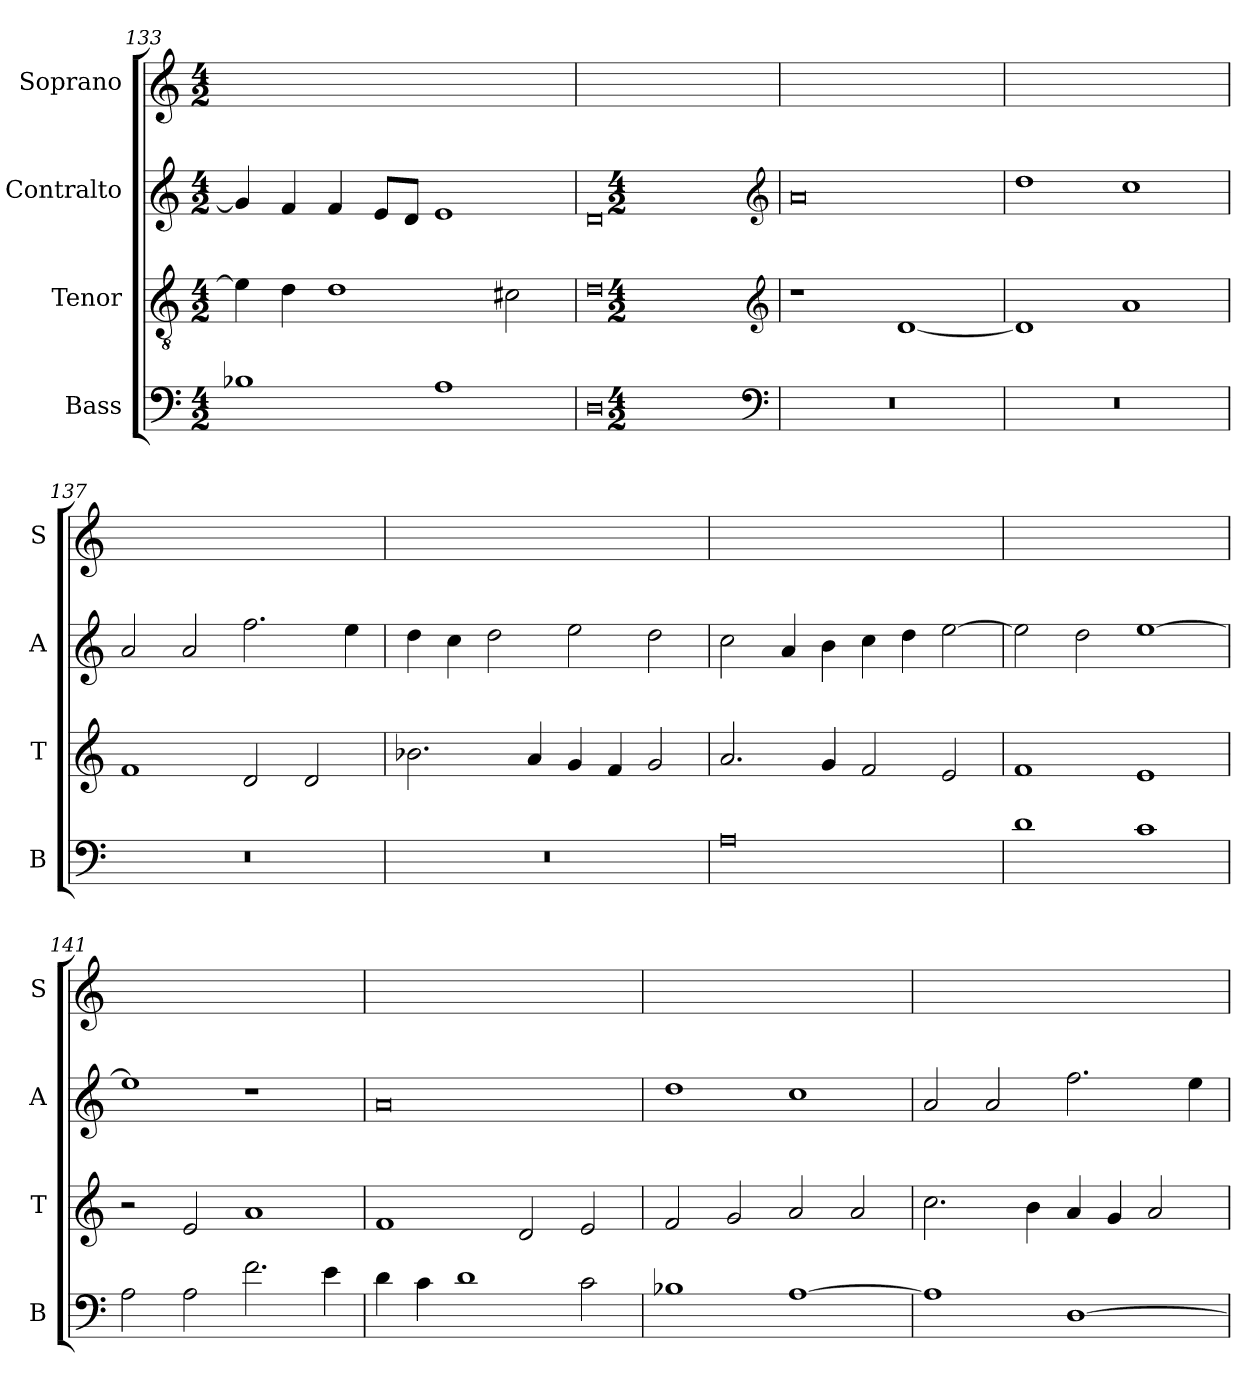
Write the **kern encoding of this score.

**kern	**kern	**kern	**kern
*part4	*part3	*part2	*part1
*staff4	*staff3	*staff2	*staff1
*I"Bass	*I"Tenor	*I"Contralto	*I"Soprano
*I'B	*I'T	*I'A	*I'S
*clefF4	*clefGv2	*clefG2	*clefG2
*k[]	*k[]	*k[]	*k[]
*A:aeo	*A:aeo	*A:aeo	*A:aeo
*M4/2	*M4/2	*M4/2	*M4/2
=133	=133	=133	=133
1B-X	4e]	4g]	0ryy
.	4d	4f	.
.	1d	4f	.
.	.	8e/L	.
.	.	8d/J	.
1A	.	1e	.
.	2c#X	.	.
=134	=134	=134	=134
0D	0d	0d	0ryy
*clefF4	*clefG2	*clefG2	*
*k[]	*k[]	*k[]	*
*A:aeo	*A:aeo	*A:aeo	*
*M4/2	*M4/2	*M4/2	*
=135	=135	=135	=135
0r	1r	0a	0ryy
.	[1d	.	.
=136	=136	=136	=136
0r	1d]	1dd	0ryy
.	1a	1cc	.
=137	=137	=137	=137
0r	1f	2a	0ryy
.	.	2a	.
.	2d	2.ff	.
.	2d	.	.
.	.	4ee	.
=138	=138	=138	=138
0r	2.b-X	4dd	0ryy
.	.	4cc	.
.	.	2dd	.
.	4a	.	.
.	4g	2ee	.
.	4f	.	.
.	2g	2dd	.
=139	=139	=139	=139
0A	2.a	2cc	0ryy
.	.	4a	.
.	4g	4b	.
.	2f	4cc	.
.	.	4dd	.
.	2e	[2ee	.
=140	=140	=140	=140
1d	1f	2ee]	0ryy
.	.	2dd	.
1c	1e	[1ee	.
=141	=141	=141	=141
2A	2r	1ee]	0ryy
2A	2e	.	.
2.f	1a	1r	.
4e	.	.	.
=142	=142	=142	=142
4d	1f	0a	0ryy
4c	.	.	.
1d	.	.	.
.	2d	.	.
2c	2e	.	.
=143	=143	=143	=143
1B-X	2f	1dd	0ryy
.	2g	.	.
[1A	2a	1cc	.
.	2a	.	.
=144	=144	=144	=144
1A]	2.cc	2a	0ryy
.	.	2a	.
.	4b	.	.
[1D	4a	2.ff	.
.	4g	.	.
.	2a	.	.
.	.	4ee	.
=	=	=	=
*-	*-	*-	*-
